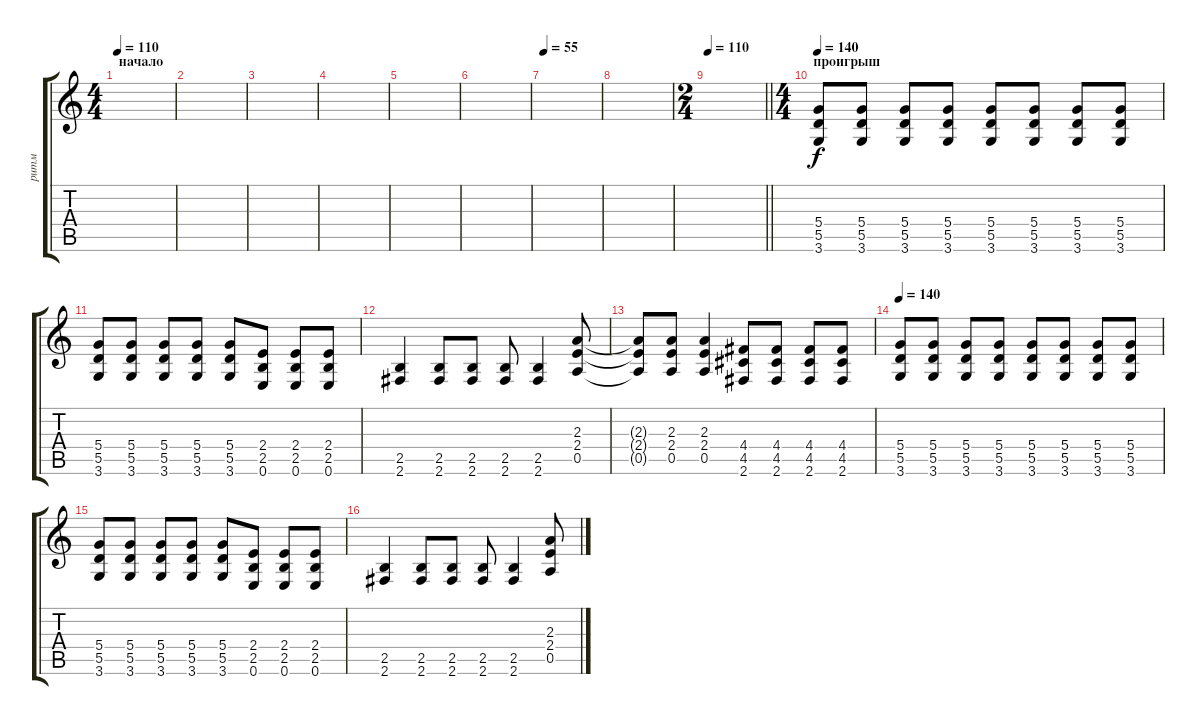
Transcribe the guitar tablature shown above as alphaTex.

\track ("ритм" "ритм") {instrument distortionguitar}
\staff {score tabs}
\tuning (E4 B3 G3 D3 A2 E2) {hide}
\ts (4 4)
\section ("" "начало")
\tempo 110
\clef g2
\ks c
|
|
|
|
|
|
\tempo 55
|
|
\ts (2 4)
\tempo 110
\barLineRight lightlight
|
\ts (4 4)
\section ("" "проигрыш")
\tempo 140
(5.4 5.5 3.6).8 (5.4 5.5 3.6).8 (5.4 5.5 3.6).8 (5.4 5.5 3.6).8 (5.4 5.5 3.6).8 (5.4 5.5 3.6).8 (5.4 5.5 3.6).8 (5.4 5.5 3.6).8 |
(5.4 5.5 3.6).8 (5.4 5.5 3.6).8 (5.4 5.5 3.6).8 (5.4 5.5 3.6).8 (5.4 5.5 3.6).8 (2.4 2.5 0.6).8 (2.4 2.5 0.6).8 (2.4 2.5 0.6).8 |
(2.5 2.6).4 (2.5 2.6).8 (2.5 2.6).8 (2.5 2.6).8 (2.5 2.6).4 (2.3 2.4 0.5).8 |
(2.3{t} 2.4{t} 0.5{t}).8 (2.3 2.4 0.5).8 (2.3 2.4 0.5).4 (4.4 4.5 2.6).8 (4.4 4.5 2.6).8 (4.4 4.5 2.6).8 (4.4 4.5 2.6).8 |
\tempo 140
(5.4 5.5 3.6).8 (5.4 5.5 3.6).8 (5.4 5.5 3.6).8 (5.4 5.5 3.6).8 (5.4 5.5 3.6).8 (5.4 5.5 3.6).8 (5.4 5.5 3.6).8 (5.4 5.5 3.6).8 |
(5.4 5.5 3.6).8 (5.4 5.5 3.6).8 (5.4 5.5 3.6).8 (5.4 5.5 3.6).8 (5.4 5.5 3.6).8 (2.4 2.5 0.6).8 (2.4 2.5 0.6).8 (2.4 2.5 0.6).8 |
(2.5 2.6).4 (2.5 2.6).8 (2.5 2.6).8 (2.5 2.6).8 (2.5 2.6).4 (2.3 2.4 0.5).8
